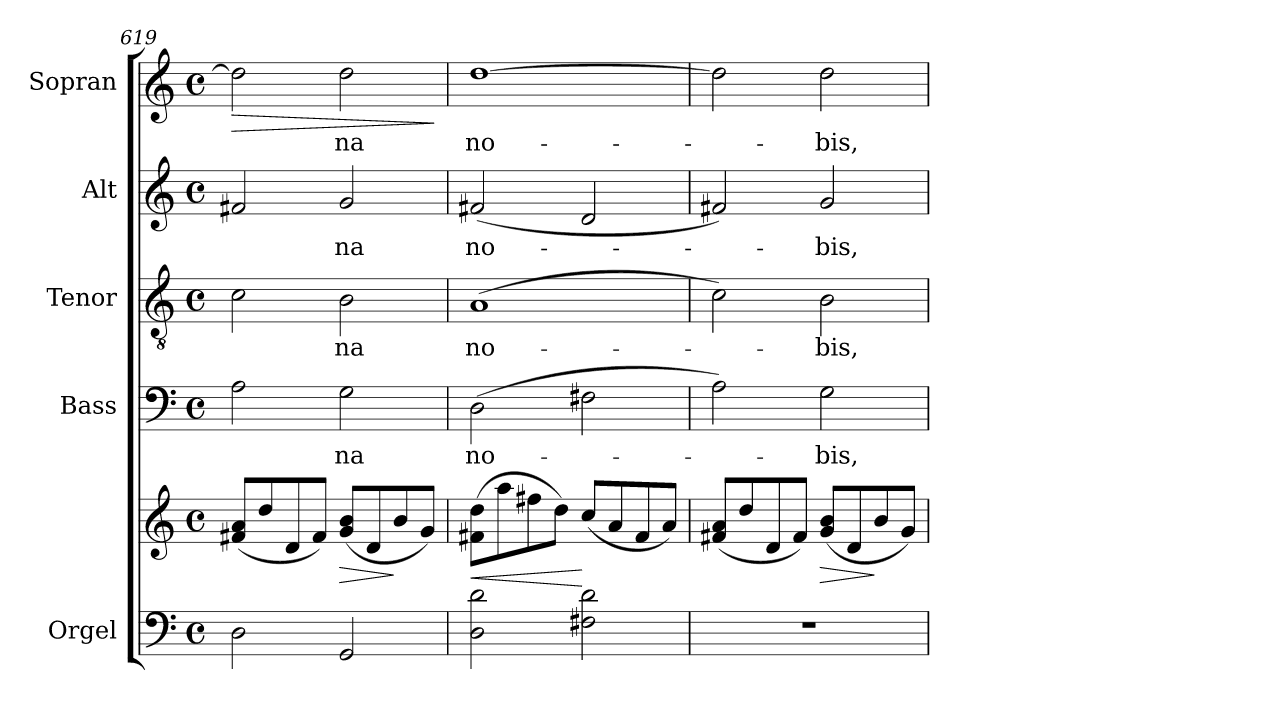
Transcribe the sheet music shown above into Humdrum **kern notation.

**kern	**kern	**dynam	**kern	**text	**kern	**text	**kern	**text	**kern	**text	**dynam
*part5	*part5	*part5	*part4	*part4	*part3	*part3	*part2	*part2	*part1	*part1	*part1
*staff6	*staff5	*staff5/6	*staff4	*staff4	*staff3	*staff3	*staff2	*staff2	*staff1	*staff1	*staff1
*I"Orgel	*	*	*I"Bass	*	*I"Tenor	*	*I"Alt	*	*I"Sopran	*	*
*I'Org.	*	*	*I'B.	*	*I'T.	*	*I'A.	*	*I'S.	*	*
*clefF4	*clefG2	*	*clefF4	*	*clefGv2	*	*clefG2	*	*clefG2	*	*
*k[]	*k[]	*	*k[]	*	*k[]	*	*k[]	*	*k[]	*	*
*C:	*C:	*	*C:	*	*C:	*	*C:	*	*C:	*	*
*M4/4	*M4/4	*	*M4/4	*	*M4/4	*	*M4/4	*	*M4/4	*	*
*met(c)	*met(c)	*	*met(c)	*	*met(c)	*	*met(c)	*	*met(c)	*	*
=619	=619	=619	=619	=619	=619	=619	=619	=619	=619	=619	=619
!	!	!	!	!	!	!	!	!	!	!	!LO:HP:b
2D\	(<8f#X/ 8a/L	.	2A\	.	2c\	.	2f#X/	.	2dd\]	.	>
.	8dd/	.	.	.	.	.	.	.	.	.	.
.	8d/	.	.	.	.	.	.	.	.	.	.
.	8f#/J)	.	.	.	.	.	.	.	.	.	.
!	!	!LO:HP:b	!	!LO:LY:b	!	!LO:LY:b	!	!LO:LY:b	!	!LO:LY:b	!
2GG/	(<8g/ 8b/L	>	2G\	-na	2B\	-na	2g/	-na	2dd\	-na	.
.	8d/	.	.	.	.	.	.	.	.	.	.
.	8b/	]	.	.	.	.	.	.	.	.	.
.	8g/J)	.	.	.	.	.	.	.	.	.	.
.	.	.	.	.	.	.	.	.	.	.	]
=620	=620	=620	=620	=620	=620	=620	=620	=620	=620	=620	=620
!	!	!LO:HP:b	!	!LO:LY:b	!	!LO:LY:b	!	!LO:LY:b	!	!LO:LY:b	!
2D\ 2d\	(>8f#X\ 8dd\L	<	(>2D\	no-	(>1A	no-	(<2f#X/	no-	[1dd	no-	.
.	8aa\	.	.	.	.	.	.	.	.	.	.
.	8ff#X\	.	.	.	.	.	.	.	.	.	.
.	8dd\J)	.	.	.	.	.	.	.	.	.	.
2F#X\ 2d\	(<8cc/L	[	2F#X\	.	.	.	2d/	.	.	.	.
.	8a/	.	.	.	.	.	.	.	.	.	.
.	8f#/	.	.	.	.	.	.	.	.	.	.
.	8a/J)	.	.	.	.	.	.	.	.	.	.
!!LO:PB:g=z
=621	=621	=621	=621	=621	=621	=621	=621	=621	=621	=621	=621
1r	(<8f#X/ 8a/L	.	2A\)	.	2c\)	.	2f#X/)	.	2dd\]	.	.
.	8dd/	.	.	.	.	.	.	.	.	.	.
.	8d/	.	.	.	.	.	.	.	.	.	.
.	8f#/J)	.	.	.	.	.	.	.	.	.	.
!	!	!LO:HP:b	!	!LO:LY:b	!	!LO:LY:b	!	!LO:LY:b	!	!LO:LY:b	!
.	(<8g/ 8b/L	>	2G\	-bis,	2B\	-bis,	2g/	-bis,	2dd\	-bis,	.
.	8d/	.	.	.	.	.	.	.	.	.	.
.	8b/	]	.	.	.	.	.	.	.	.	.
.	8g/J)	.	.	.	.	.	.	.	.	.	.
=	=	=	=	=	=	=	=	=	=	=	=
*-	*-	*-	*-	*-	*-	*-	*-	*-	*-	*-	*-
